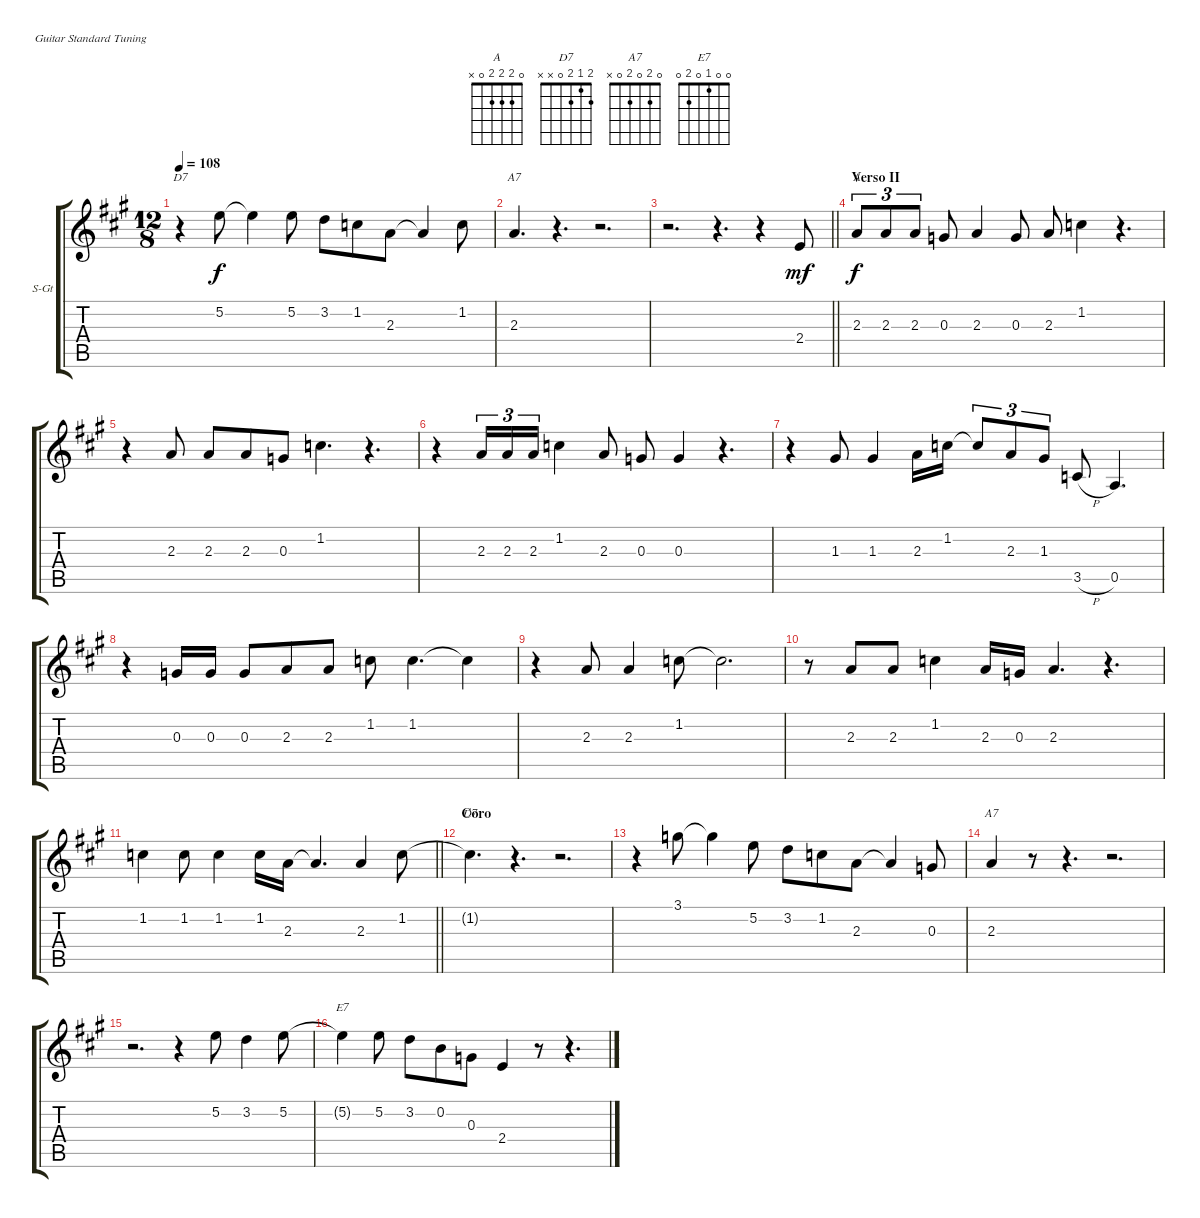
\bracketExtendMode groupsimilarinstruments
\firstSystemTrackNameOrientation horizontal
\otherSystemsTrackNameOrientation horizontal
\track ("Voz" "S-Gt") {instrument lead6voice}
\staff {score tabs}
\tuning (E4 B3 G3 D3 A2 E2)
\displaytranspose 12
\chord ("A" 0 2 2 2 0 x)
\chord ("D7" 2 1 2 0 x x)
\chord ("A7" 0 2 0 2 0 x)
\chord ("E7" 0 0 1 0 2 0)
\ts (12 8)
\tempo 108
\clef g2
\ks a
r.4{ch "D7" dy f} 5.2.8 5.2{t}.4 5.2.8 3.2.8 1.2.8 2.3.8 2.3{t}.4 1.2.8 |
2.3.4{d ch "A7"} r.4{d} r.2{d} |
\barLineRight lightlight
r.2{d} r.4{d} r.4 2.4.8{dy mf} |
\section ("" "Verso II")
2.3.8{tu (3 2) ch "A" dy f} 2.3.8{tu (3 2)} 2.3.8{tu (3 2)} 0.3.8 2.3.4 0.3.8 2.3.8 1.2.4 r.4{d} |
r.4 2.3.8 2.3.8 2.3.8 0.3.8 1.2.4{d} r.4{d} |
r.4 2.3.16{tu (3 2)} 2.3.16{tu (3 2)} 2.3.16{tu (3 2)} 1.2.4 2.3.8 0.3.8 0.3.4 r.4{d} |
r.4 1.3.8 1.3.4 2.3.16 1.2.16 1.2{t}.8{tu (3 2)} 2.3.8{tu (3 2)} 1.3.8{tu (3 2)} 3.5{h}.8 0.5.4{d} |
r.4 0.3.16 0.3.16 0.3.8 2.3.8 2.3.8 1.2.8 1.2.4{d} 1.2{t}.4 |
r.4 2.3.8 2.3.4 1.2.8 1.2{t}.2{d} |
r.8 2.3.8 2.3.8 1.2.4 2.3.16 0.3.16 2.3.4{d} r.4{d} |
\barLineRight lightlight
1.2.4 1.2.8 1.2.4 1.2.16 2.3.16 2.3{t}.4{d} 2.3.4 1.2.8 |
\section ("" "Coro")
1.2{t}.4{d ch "D7"} r.4{d} r.2{d} |
r.4 3.1.8 3.1{t}.4 5.2.8 3.2.8 1.2.8 2.3.8 2.3{t}.4 0.3.8 |
2.3.4{ch "A7"} r.8 r.4{d} r.2{d} |
r.2{d} r.4 5.2.8 3.2.4 5.2.8 |
5.2{t}.4{ch "E7"} 5.2.8 3.2.8 0.2.8 0.3.8 2.4.4 r.8 r.4{d}
